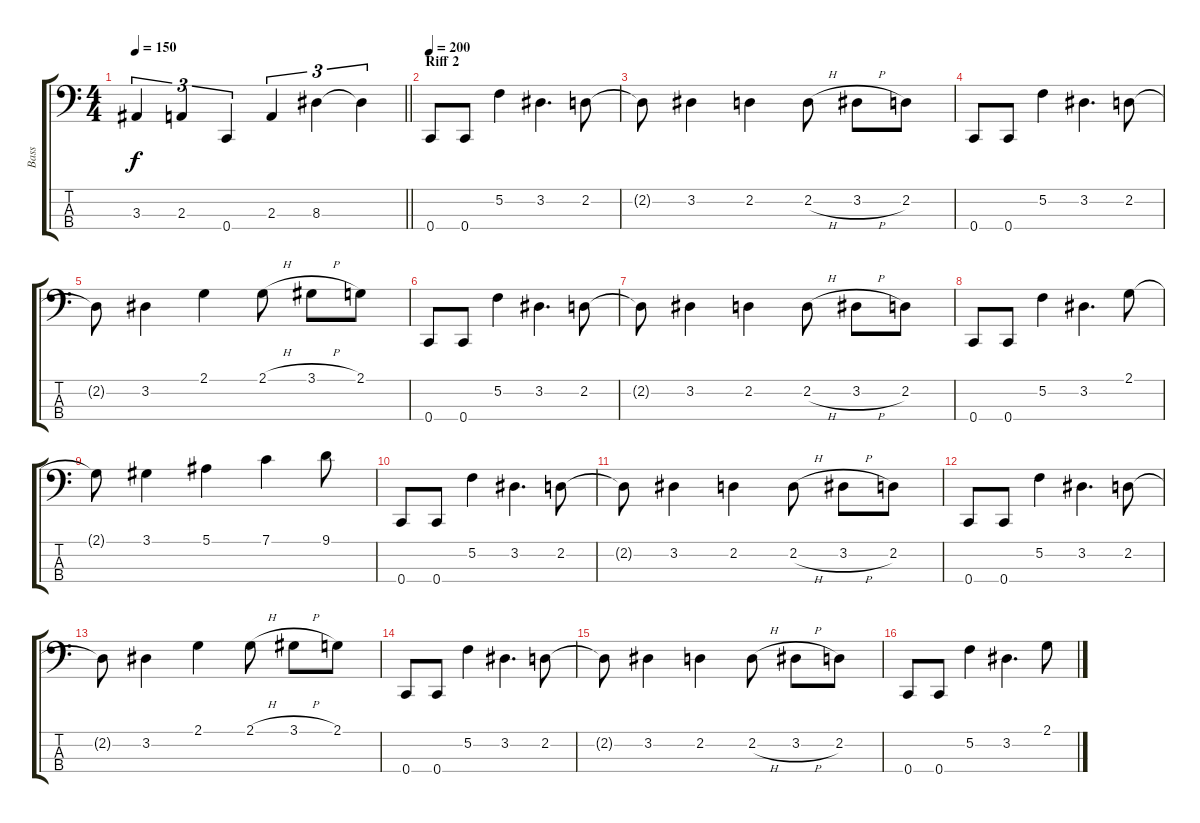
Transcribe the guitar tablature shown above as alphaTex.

\track ("Bass" "Bass") {instrument electricbassfinger}
\staff {score tabs}
\tuning (F2 C2 G1 C1) {hide}
\ts (4 4)
\tempo 150
\clef f4
\barLineRight lightlight
\ks c
3.3.4{tu (3 2) dy f} 2.3.4{tu (3 2)} 0.4.4{tu (3 2)} 2.3.4{tu (3 2)} 8.3.4{tu (3 2)} 8.3{t}.4{tu (3 2)} |
\section ("" "Riff 2")
\tempo 200
0.4.8 0.4.8 5.2.4 3.2.4{d} 2.2.8 |
2.2{t}.8 3.2.4 2.2.4 2.2{h}.8 3.2{h}.8 2.2.8 |
0.4.8 0.4.8 5.2.4 3.2.4{d} 2.2.8 |
2.2{t}.8 3.2.4 2.1.4 2.1{h}.8 3.1{h}.8 2.1.8 |
0.4.8 0.4.8 5.2.4 3.2.4{d} 2.2.8 |
2.2{t}.8 3.2.4 2.2.4 2.2{h}.8 3.2{h}.8 2.2.8 |
0.4.8 0.4.8 5.2.4 3.2.4{d} 2.1.8 |
2.1{t}.8 3.1.4 5.1.4 7.1.4 9.1.8 |
0.4.8 0.4.8 5.2.4 3.2.4{d} 2.2.8 |
2.2{t}.8 3.2.4 2.2.4 2.2{h}.8 3.2{h}.8 2.2.8 |
0.4.8 0.4.8 5.2.4 3.2.4{d} 2.2.8 |
2.2{t}.8 3.2.4 2.1.4 2.1{h}.8 3.1{h}.8 2.1.8 |
0.4.8 0.4.8 5.2.4 3.2.4{d} 2.2.8 |
2.2{t}.8 3.2.4 2.2.4 2.2{h}.8 3.2{h}.8 2.2.8 |
0.4.8 0.4.8 5.2.4 3.2.4{d} 2.1.8
